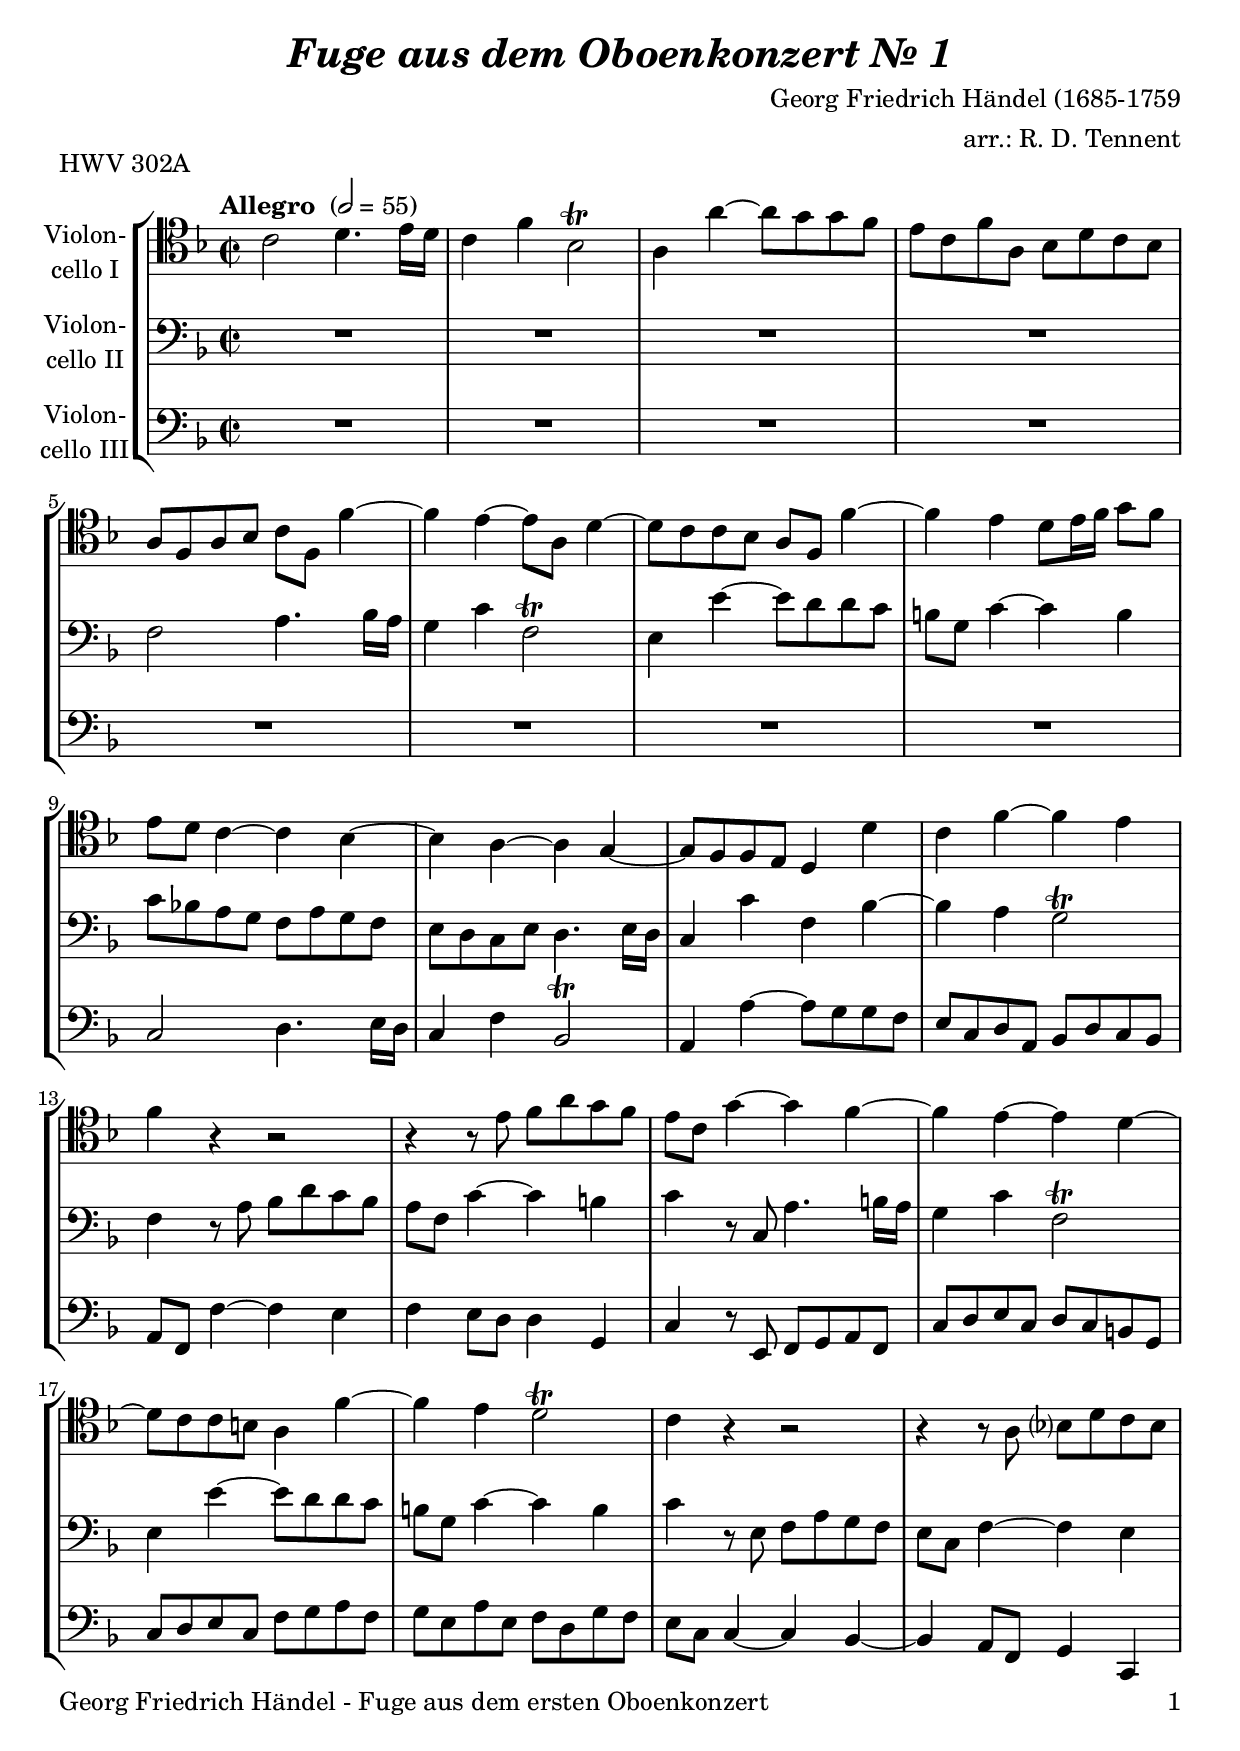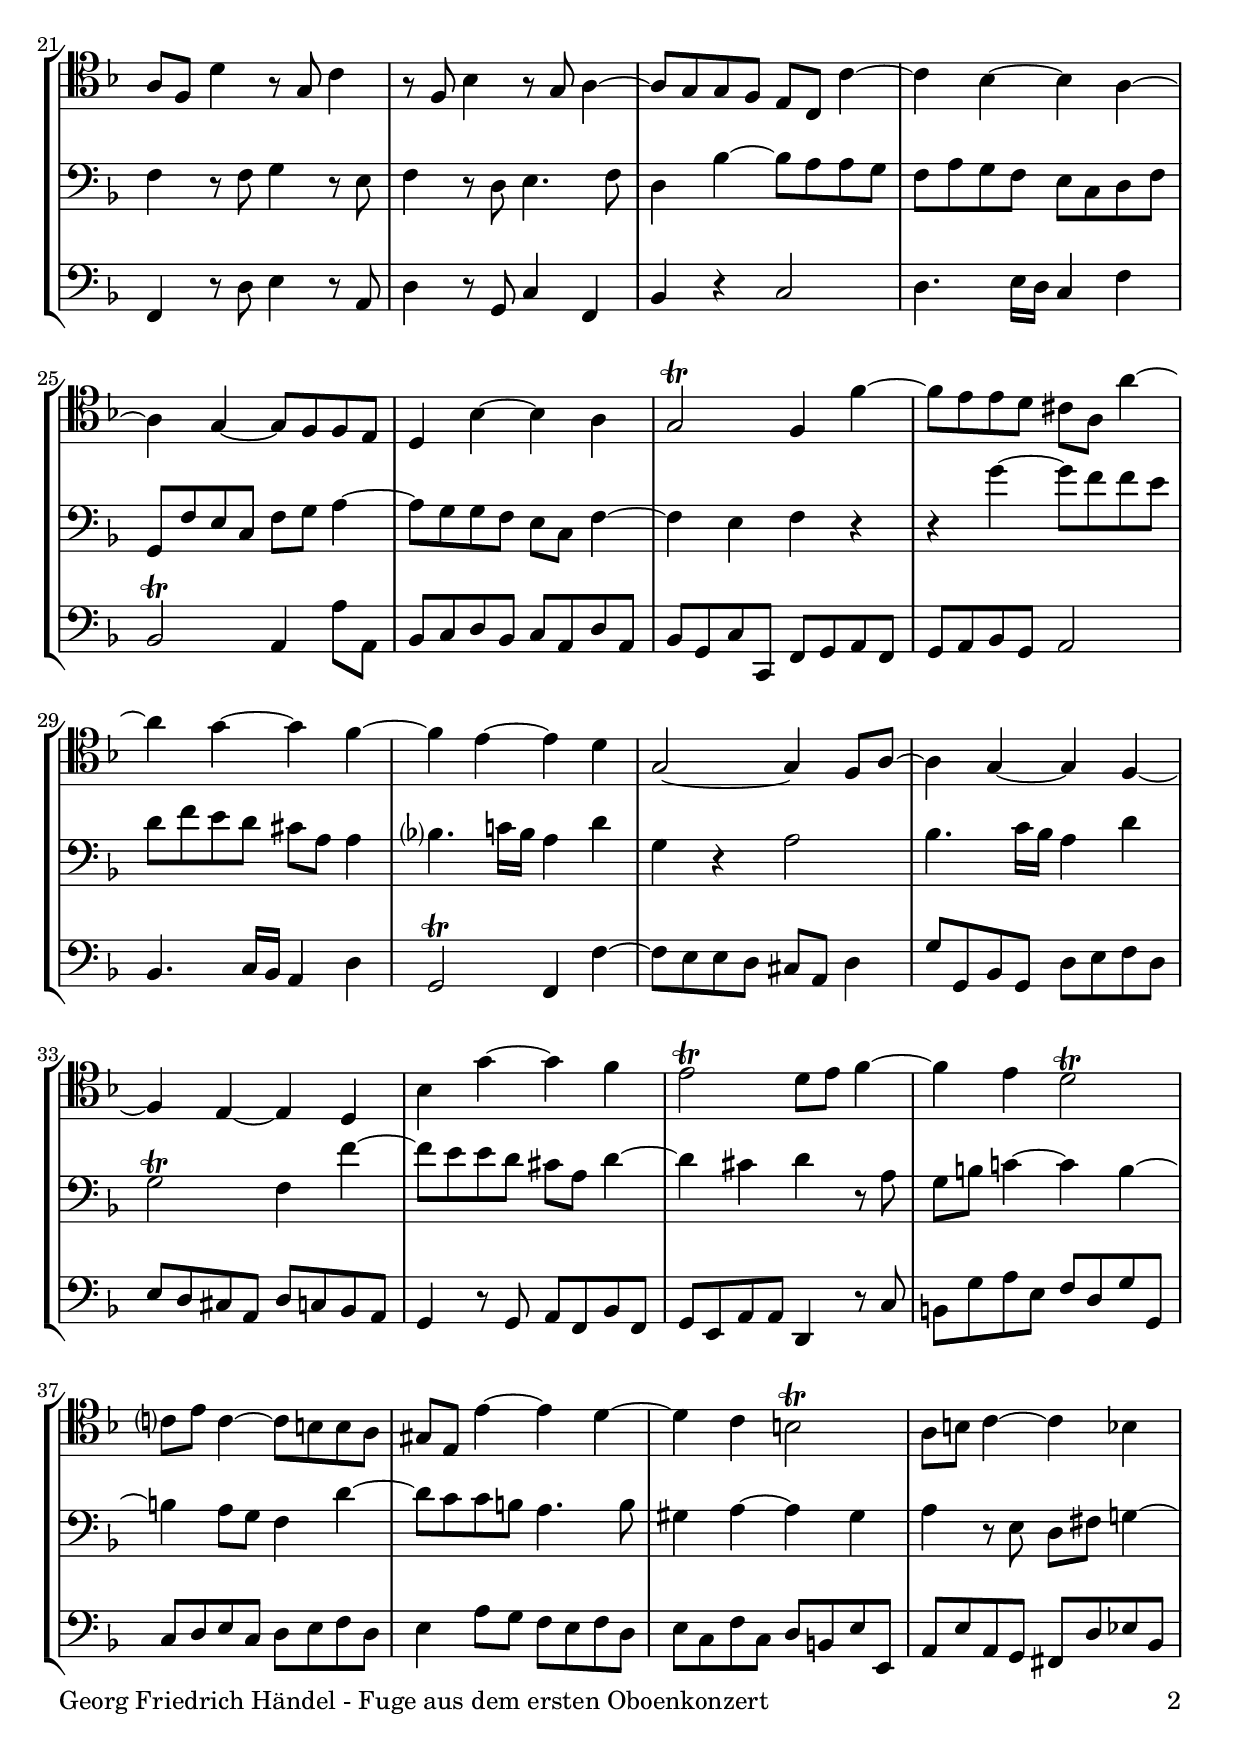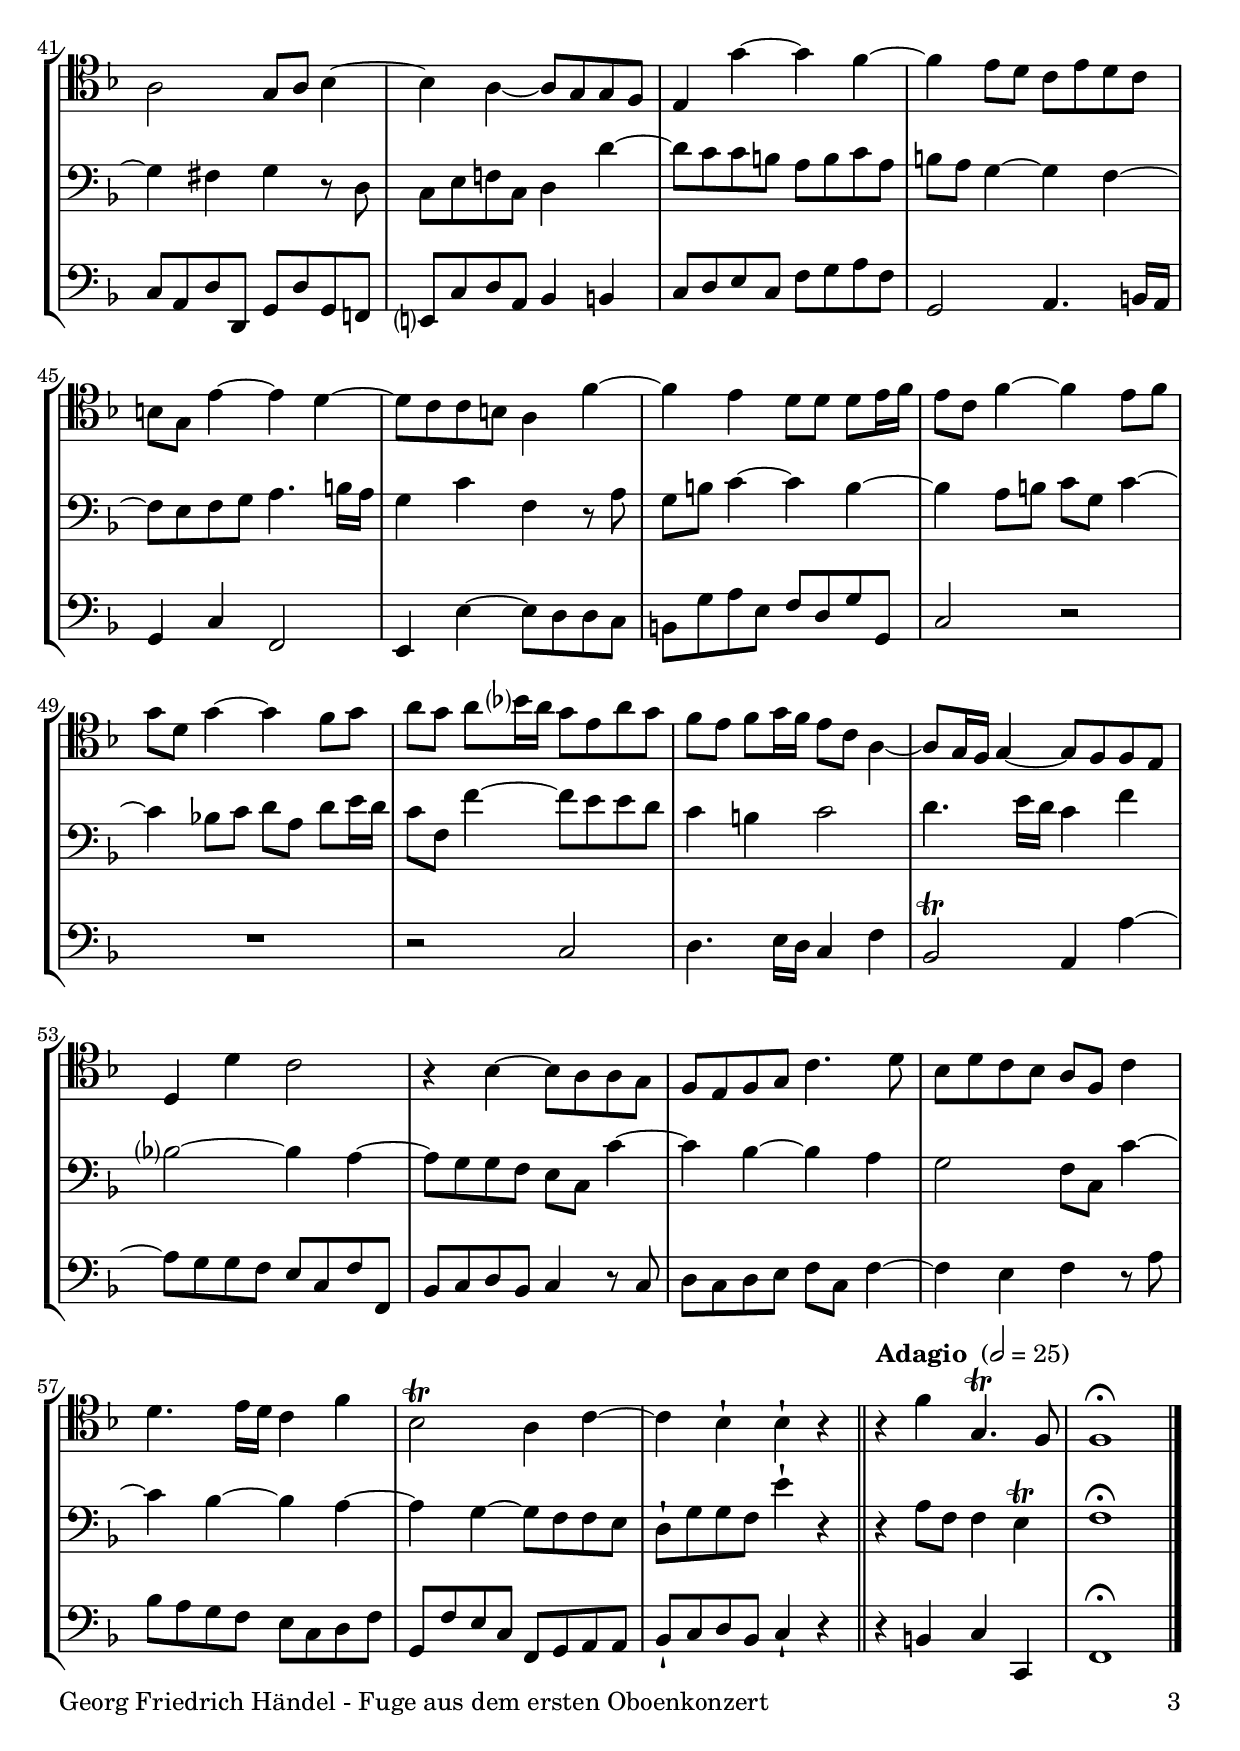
\version "2.18.2"
\include "deutsch.ly"
  
#(set-global-staff-size 22)

\header {
  title     = \markup \bold \italic "Fuge aus dem Oboenkonzert Nr. 1"
  composer  = "Georg Friedrich Händel (1685-1759"
  arranger  = "arr.: R. D. Tennent"
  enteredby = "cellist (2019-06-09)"
  piece     = "HWV 302A"
}

voiceconsts = {
  \key b \major
  \time 2/2
  \clef "bass"
%  \numericTimeSignature
  \compressFullBarRests
  % Set default beaming for all staves
% \set Timing.beamExceptions = #'()
% \set Timing.baseMoment     = #(ly:make-moment 1 4)
% \set Timing.beatStructure  = #'(1 1 1)
  \tempo "Allegro " 2=55
}

micl = "clarinet"
mifl = "flute"
miob = "oboe"
mifh = "french horn"
misx = "tenor sax"
mist = "string ensemble 1"
miba = "cello"

adagio = { \bar "||" \tempo "Adagio " 2=25 }

va = \relative c' {
  \voiceconsts
  \clef "tenor"
  
  f2 g4. a16 g
  f4 b es,2\trill
  d4 d'~ d8 c c b
  a f b d, es g f es

  d b d es f b, b'4~
  b a~ a8 d, g4~
  g8 f f es d b b'4~
  b a g8 a16 b c8[ b]

  a g f4~ f es~
  es d~ d c~
  c8 b b a g4 g'
  f b~ b a

  b r r2
  r4 r8 a b d c b
  a f c'4~ c b~
  b a~ a g~

  g8 f f e d4 b'~
  b a g2\trill
  f4 r r2
  r4 r8 d es? g f es

  d b g'4 r8 c, f4
  r8 b, es4 r8 c d4~
  d8 c c b a f f'4~
  f es~ es d~

  d c~ c8 b b a
  g4 es'~ es d
  c2\trill b4 b'~
  b8 a a g fis d d'4~
  d c~ c b~

  b a~ a g
  c,2~ c4 b8 d~
  d4 c~ c b~
  b a~ a g
  es' c'~ c b

  a2\trill g8 a b4~
  b a g2\trill
  f?8 a f4~ f8 e e d
  cis a a'4~ a g~

  g f e2\trill
  d8 e f4~ f es
  d2 c8 d es4~
  es d~ d8 c c b

  a4 c'~ c b~
  b a8 g f a g f
  e c a'4~ a g~
  g8 f f e d4 b'~

  b a g8[ g] g a16 b
  a8 f b4~ b a8 b
  c g c4~ c b8 c
  d[ c] d es?16 d c8 a d c
  b[ a] b c16 b a8 f d4~

  d8 c16 b c4~ c8 b b a
  g4 g' f2
  r4 es~ es8 d d c
  b a b c f4. g8

  es g f es d b f'4
  g4. a16 g f4 b
  es,2\trill d4 f~
  f es-! es-! r \adagio
  r b' c,4.\trill b8
  b1\fermata \bar "|."
}

vb = \relative c' {
  \voiceconsts

  R1*4
  b2 d4. es16 d
  c4 f b,2\trill
  a4 a'~ a8 g g f
  e c f4~ f e

  f8 es! d c b d c b
  a g f a g4. a16 g
  f4 f' b, es~
  es d c2\trill

  b4 r8 d es g f es
  d b f'4~ f e
  f r8 f, d'4. e16 d
  c4 f b,2\trill

  a4 a'~ a8 g g f
  e c f4~ f e
  f r8 a, b d c b
  a f b4~ b a

  b r8 b c4 r8 a
  b4 r8 g a4. b8
  g4 es'~ es8 d d c
  b d c b a f g b

  c, b' a f b c d4~
  d8 c c b a f b4~
  b a b r
  r c'~ c8 b b a
  g b a g fis d d4

  es?4. f!16 es d4 g
  c, r d2
  es4. f16 es d4 g
  c,2\trill b4 b'~
  b8 a a g fis d g4~

  g fis g r8 d
  c e f!4~ f e~
  e d8 c b4 g'~
  g8 f f e d4. e8

  cis4 d~ d cis
  d r8 a g h c!4~
  c h c r8 g
  f a b! f g4 g'~

  g8 f f e d e f d
  e d c4~ c b~
  b8 a b c d4. e16 d
  c4 f b, r8 d

  c e f4~ f e~
  e d8 e f c f4~
  f es!8 f g[ d] g a16 g
  f8 b, b'4~ b8 a a g
  f4 e f2

  g4. a16 g f4 b
  es,?2~ es4 d~
  d8 c c b a f f'4~
  f es~ es d

  c2 b8 f f'4~
  f es~ es d~
  d c~ c8 b b a
  g-! c c b a'4-! r \adagio
  r d,8 b b4 a\trill
  b1\fermata \bar "|."
}

vc = \relative c {
  \voiceconsts

  R1*8
  f2 g4. a16 g
  f4 b es,2\trill
  d4 d'~ d8 c c b
  a f g d es g f es

  d b b'4~ b a
  b a8 g g4 c,
  f r8 a, b c d b
  f' g a f g f e c

  f g a f b c d b
  c a d a b g c b
  a f f4~ f es~
  es d8 b c4 f,

  b r8 g' a4 r8 d,
  g4 r8 c, f4 b,
  es r f2
  g4. a16 g f4 b

  es,2\trill d4 d'8 d,
  es f g es f d g d
  es c f f, b c d b
  c d es c d2
  es4. f16 es d4 g

  c,2\trill b4 b'~
  b8 a a g fis d g4
  c8 c, es c g' a b g
  a g fis d g f es d
  c4 r8 c d b es b

  c a d d g,4 r8 f'
  e c' d a b g c c,
  f g a f g a b g
  a4 d8 c b a b g

  a f b f g e a a,
  d a' d, c h g' as es
  f d g g, c g' c, b!
  a? f' g d es4 e

  f8 g a f b c d b
  c,2 d4. e16 d
  c4 f b,2
  a4 a'~ a8 g g f

  e c' d a b g c c,
  f2 r
  R1
  r2 f
  g4. a16 g f4 b

  es,2\trill d4 d'~
  d8 c c b a f b b,
  es f g es f4 r8 f
  g f g a b f b4~

  b a b r8 d
  es d c b a f g b
  c, b' a f b, c d d
  es-! f g es f4-! r \adagio
  r e f f,
  b1\fermata \bar "|."
}


music = \new StaffGroup <<
      \new Staff {
	\set Staff.midiInstrument = \miba
	\set Staff.instrumentName = \markup \center-column { "Violon-" "cello I" }
	\transpose b f { \va }
      }

      \new Staff {
	\set Staff.midiInstrument = \miba
	\set Staff.instrumentName = \markup \center-column { "Violon-" "cello II" }
	\transpose b f { \vb }
      }

      \new Staff {
	\set Staff.midiInstrument = \miba
	\set Staff.instrumentName = \markup \center-column { "Violon-" "cello III" }
	\transpose b f { \vc }
      }
>>

\book {
   \paper {
    print-page-number = ##t
    print-first-page-number = ##t
    oddHeaderMarkup = \markup \null
    evenHeaderMarkup = \markup \null
    oddFooterMarkup = \markup {
      \fill-line {
        \on-the-fly #print-page-number-check-first
        "Georg Friedrich Händel - Fuge aus dem ersten Oboenkonzert" \fromproperty #'page:page-number-string
      }
    }
    evenFooterMarkup = \oddFooterMarkup
  } \score {
    \music
    \layout {}
  }

  \score {
    \unfoldRepeats \music

    \midi {
      \context {
        \Score
      }
    }
  }
}
